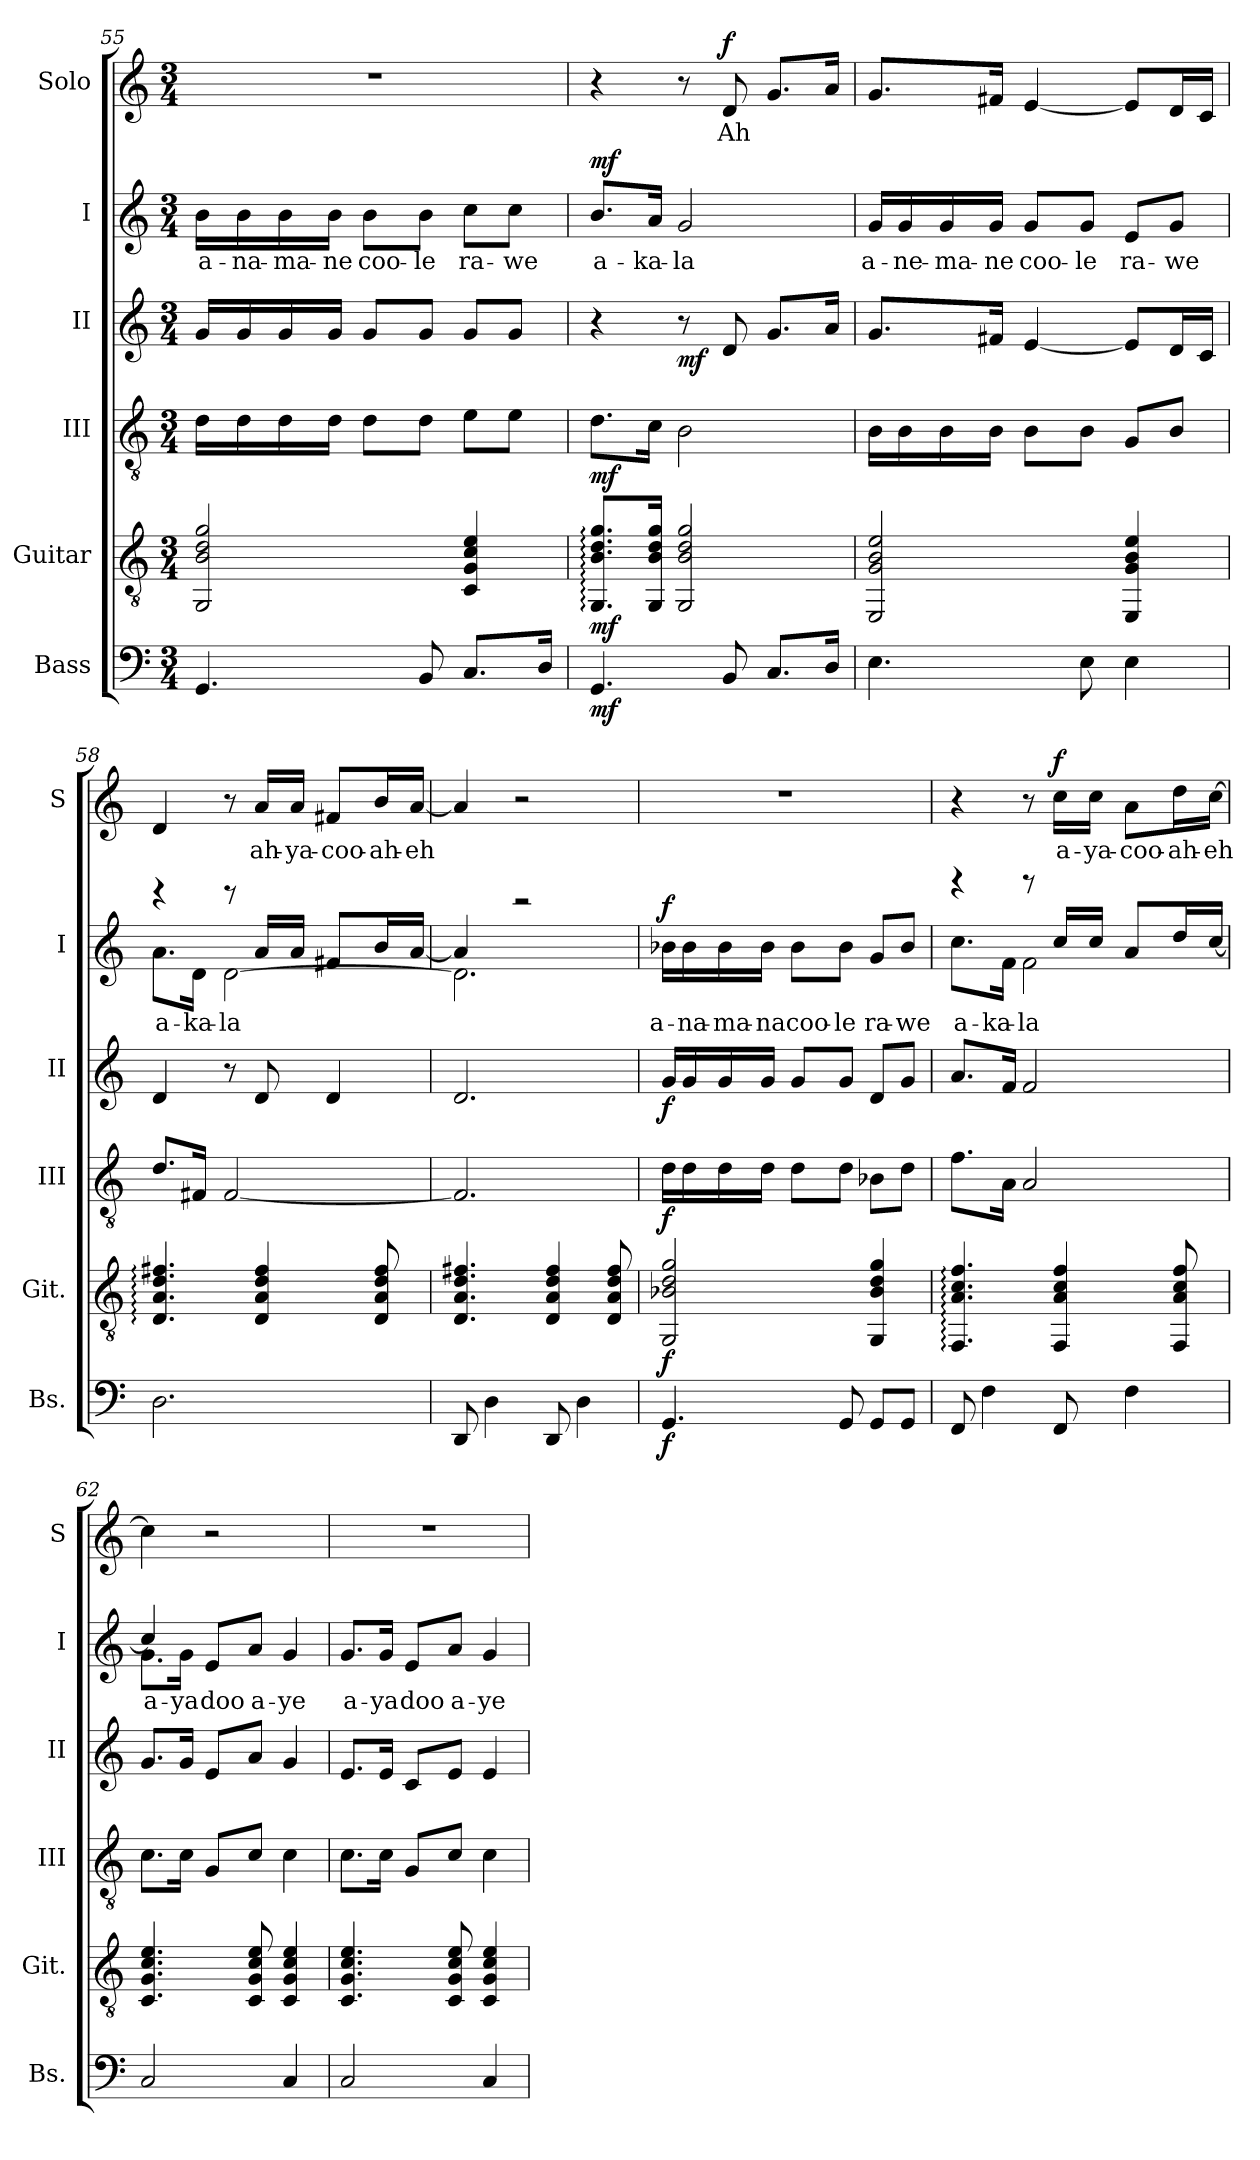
**kern	**dynam	**kern	**dynam	**kern	**dynam	**kern	**dynam	**kern	**text	**dynam	**kern	**text	**dynam
*part6	*part6	*part5	*part5	*part4	*part4	*part3	*part3	*part2	*part2	*part2	*part1	*part1	*part1
*staff6	*staff6	*staff5	*staff5	*staff4	*staff4	*staff3	*staff3	*staff2	*staff2	*staff2	*staff1	*staff1	*staff1
*I"Bass	*	*I"Guitar	*	*I"III	*	*I"II	*	*I"I	*	*	*I"Solo	*	*
*I'Bs.	*	*I'Git.	*	*I'III	*	*I'II	*	*I'I	*	*	*I'S	*	*
*clefF4	*	*clefGv2	*	*clefGv2	*	*clefG2	*	*clefG2	*	*	*clefG2	*	*
*ITrd7c12	*	*	*	*	*	*	*	*	*	*	*	*	*
*k[]	*	*k[]	*	*k[]	*	*k[]	*	*k[]	*	*	*k[]	*	*
*M3/4	*	*M3/4	*	*M3/4	*	*M3/4	*	*M3/4	*	*	*M3/4	*	*
=55	=55	=55	=55	=55	=55	=55	=55	=55	=55	=55	=55	=55	=55
!	!	!	!	!	!	!	!	!	!LO:LY:b	!	!	!	!
4.GGG/	.	2GG/ 2B/ 2d/ 2g/	.	16d\LL	.	16g/LL	.	16b\LL	a-	.	2.r	.	.
!	!	!	!	!	!	!	!	!	!LO:LY:b	!	!	!	!
.	.	.	.	16d\	.	16g/	.	16b\	-na-	.	.	.	.
!	!	!	!	!	!	!	!	!	!LO:LY:b	!	!	!	!
.	.	.	.	16d\	.	16g/	.	16b\	-ma-	.	.	.	.
!	!	!	!	!	!	!	!	!	!LO:LY:b	!	!	!	!
.	.	.	.	16d\JJ	.	16g/JJ	.	16b\JJ	-ne	.	.	.	.
!	!	!	!	!	!	!	!	!	!LO:LY:b	!	!	!	!
.	.	.	.	8d\L	.	8g/L	.	8b\L	coo-	.	.	.	.
!	!	!	!	!	!	!	!	!	!LO:LY:b	!	!	!	!
8BBB/	.	.	.	8d\J	.	8g/J	.	8b\J	-le	.	.	.	.
!	!	!	!	!	!	!	!	!	!LO:LY:b	!	!	!	!
8.CC/L	.	4C/ 4G/ 4c/ 4e/	.	8e\L	.	8g/L	.	8cc\L	ra-	.	.	.	.
!	!	!	!	!	!	!	!	!	!LO:LY:b	!	!	!	!
.	.	.	.	8e\J	.	8g/J	.	8cc\J	-we	.	.	.	.
16DD/Jk	.	.	.	.	.	.	.	.	.	.	.	.	.
=56	=56	=56	=56	=56	=56	=56	=56	=56	=56	=56	=56	=56	=56
!	!LO:DY:b	!	!LO:DY:b	!	!LO:DY:b	!	!	!	!LO:LY:b	!LO:DY:b	!	!	!
4.GGG/	mf	8.GG/: 8.B/: 8.d/: 8.g/:L	mf	8.d\L	mf	4r	.	8.b/L	a-	mf	4r	.	.
!	!	!	!	!	!	!	!	!	!LO:LY:b	!	!	!	!
.	.	16GG/ 16B/ 16d/ 16g/Jk	.	16c\Jk	.	.	.	16a/Jk	-ka-	.	.	.	.
!	!	!	!	!	!	!	!LO:DY:b	!	!LO:LY:b	!	!	!	!
.	.	2GG/ 2B/ 2d/ 2g/	.	2B\	.	8r	mf	2g/	-la	.	8r	.	.
!	!	!	!	!	!	!	!	!	!	!	!	!LO:LY:b	!LO:DY:b
8BBB/	.	.	.	.	.	8d/	.	.	.	.	8d/	Ah	f
8.CC/L	.	.	.	.	.	8.g/L	.	.	.	.	8.g/L	.	.
16DD/Jk	.	.	.	.	.	16a/Jk	.	.	.	.	16a/Jk	.	.
!!LO:LB:g=z
=57	=57	=57	=57	=57	=57	=57	=57	=57	=57	=57	=57	=57	=57
!	!	!	!	!	!	!	!	!	!LO:LY:b	!	!	!	!
4.EE\	.	2EE/ 2G/ 2B/ 2e/	.	16B\LL	.	8.g/L	.	16g/LL	a-	.	8.g/L	.	.
!	!	!	!	!	!	!	!	!	!LO:LY:b	!	!	!	!
.	.	.	.	16B\	.	.	.	16g/	-ne-	.	.	.	.
!	!	!	!	!	!	!	!	!	!LO:LY:b	!	!	!	!
.	.	.	.	16B\	.	.	.	16g/	-ma-	.	.	.	.
!	!	!	!	!	!	!	!	!	!LO:LY:b	!	!	!	!
.	.	.	.	16B\JJ	.	16f#X/Jk	.	16g/JJ	-ne	.	16f#X/Jk	.	.
!	!	!	!	!	!	!	!	!	!LO:LY:b	!	!	!	!
.	.	.	.	8B\L	.	[4e/	.	8g/L	coo-	.	[4e/	.	.
!	!	!	!	!	!	!	!	!	!LO:LY:b	!	!	!	!
8EE\	.	.	.	8B\J	.	.	.	8g/J	-le	.	.	.	.
!	!	!	!	!	!	!	!	!	!LO:LY:b	!	!	!	!
4EE\	.	4EE/ 4G/ 4B/ 4e/	.	8G/L	.	8e/L]	.	8e/L	ra-	.	8e/L]	.	.
!	!	!	!	!	!	!	!	!	!LO:LY:b	!	!	!	!
.	.	.	.	8B/J	.	16d/L	.	8g/J	-we	.	16d/L	.	.
.	.	.	.	.	.	16c/JJ	.	.	.	.	16c/JJ	.	.
=58	=58	=58	=58	=58	=58	=58	=58	=58	=58	=58	=58	=58	=58
!	!	!	!	!	!	!	!	!	!LO:LY:b	!	!	!	!
*	*	*	*	*	*	*	*	*^	*	*	*	*	*
2.DD\	.	4.D/: 4.A/: 4.d/: 4.f#X/:	.	8.d/L	.	4d/	.	8.a\L	4reee	a-	.	4d/	.	.
!	!	!	!	!	!	!	!	!	!	!LO:LY:b	!	!	!	!
.	.	.	.	16F#X/Jk	.	.	.	16d\Jk	.	-ka-	.	.	.	.
!	!	!	!	!	!	!	!	!	!	!LO:LY:b	!	!	!	!
.	.	.	.	[2F#/	.	8r	.	[2d\	8reee	-la	.	8r	.	.
!	!	!	!	!	!	!	!	!	!	!	!	!	!LO:LY:b	!
.	.	4D/ 4A/ 4d/ 4f#/	.	.	.	8d/	.	.	16a/LL	.	.	16a/LL	ah-	.
!	!	!	!	!	!	!	!	!	!	!	!	!	!LO:LY:b	!
.	.	.	.	.	.	.	.	.	16a/JJ	.	.	16a/JJ	-ya-	.
!	!	!	!	!	!	!	!	!	!	!	!	!	!LO:LY:b	!
.	.	.	.	.	.	4d/	.	.	8f#X/L	.	.	8f#X/L	-coo-	.
!	!	!	!	!	!	!	!	!	!	!	!	!	!LO:LY:b	!
.	.	8D/ 8A/ 8d/ 8f#/	.	.	.	.	.	.	16b/L	.	.	16b/L	-ah-	.
!	!	!	!	!	!	!	!	!	!	!	!	!	!LO:LY:b	!
.	.	.	.	.	.	.	.	.	[16a/JJ	.	.	[16a/JJ	-eh	.
=59	=59	=59	=59	=59	=59	=59	=59	=59	=59	=59	=59	=59	=59	=59
8DDD/	.	4.D/ 4.A/ 4.d/ 4.f#X/	.	2.F#/]	.	2.d/	.	2.d\]	4a/]	.	.	4a/]	.	.
4DD\	.	.	.	.	.	.	.	.	.	.	.	.	.	.
.	.	.	.	.	.	.	.	.	2rccc	.	.	2r	.	.
8DDD/	.	4D/ 4A/ 4d/ 4f#/	.	.	.	.	.	.	.	.	.	.	.	.
4DD\	.	.	.	.	.	.	.	.	.	.	.	.	.	.
.	.	8D/ 8A/ 8d/ 8f#/	.	.	.	.	.	.	.	.	.	.	.	.
*	*	*	*	*	*	*	*	*v	*v	*	*	*	*	*
=60	=60	=60	=60	=60	=60	=60	=60	=60	=60	=60	=60	=60	=60
!	!LO:DY:b	!	!LO:DY:b	!	!LO:DY:b	!	!LO:DY:b	!	!LO:LY:b	!LO:DY:b	!	!	!
4.GGG/	f	2GG/ 2B-X/ 2d/ 2g/	f	16d\LL	f	16g/LL	f	16b-X\LL	a-	f	2.r	.	.
!	!	!	!	!	!	!	!	!	!LO:LY:b	!	!	!	!
.	.	.	.	16d\	.	16g/	.	16b-\	-na-	.	.	.	.
!	!	!	!	!	!	!	!	!	!LO:LY:b	!	!	!	!
.	.	.	.	16d\	.	16g/	.	16b-\	-ma-	.	.	.	.
!	!	!	!	!	!	!	!	!	!LO:LY:b	!	!	!	!
.	.	.	.	16d\JJ	.	16g/JJ	.	16b-\JJ	-na	.	.	.	.
!	!	!	!	!	!	!	!	!	!LO:LY:b	!	!	!	!
.	.	.	.	8d\L	.	8g/L	.	8b-\L	coo-	.	.	.	.
!	!	!	!	!	!	!	!	!	!LO:LY:b	!	!	!	!
8GGG/	.	.	.	8d\J	.	8g/J	.	8b-\J	-le	.	.	.	.
!	!	!	!	!	!	!	!	!	!LO:LY:b	!	!	!	!
8GGG/L	.	4GG/ 4B-/ 4d/ 4g/	.	8B-X\L	.	8d/L	.	8g/L	ra-	.	.	.	.
!	!	!	!	!	!	!	!	!	!LO:LY:b	!	!	!	!
8GGG/J	.	.	.	8d\J	.	8g/J	.	8b-/J	-we	.	.	.	.
!!LO:PB:g=z
=61	=61	=61	=61	=61	=61	=61	=61	=61	=61	=61	=61	=61	=61
!	!	!	!	!	!	!	!	!	!LO:LY:b	!	!	!	!
*	*	*	*	*	*	*	*	*^	*	*	*	*	*
8FFF/	.	4.FF/: 4.A/: 4.c/: 4.f/:	.	8.f\L	.	8.a/L	.	8.cc\L	4rggg	a-	.	4r	.	.
4FF\	.	.	.	.	.	.	.	.	.	.	.	.	.	.
!	!	!	!	!	!	!	!	!	!	!LO:LY:b	!	!	!	!
.	.	.	.	16A\Jk	.	16f/Jk	.	16f\Jk	.	-ka-	.	.	.	.
!	!	!	!	!	!	!	!	!	!	!LO:LY:b	!	!	!	!
.	.	.	.	2A/	.	2f/	.	2f\	8rggg	-la	.	8r	.	.
!	!	!	!	!	!	!	!	!	!	!	!	!	!LO:LY:b	!LO:DY:b
8FFF/	.	4FF/ 4A/ 4c/ 4f/	.	.	.	.	.	.	16cc/LL	.	.	16cc\LL	a-	f
!	!	!	!	!	!	!	!	!	!	!	!	!	!LO:LY:b	!
.	.	.	.	.	.	.	.	.	16cc/JJ	.	.	16cc\JJ	-ya-	.
!	!	!	!	!	!	!	!	!	!	!	!	!	!LO:LY:b	!
4FF\	.	.	.	.	.	.	.	.	8a/L	.	.	8a\L	-coo-	.
!	!	!	!	!	!	!	!	!	!	!	!	!	!LO:LY:b	!
.	.	8FF/ 8A/ 8c/ 8f/	.	.	.	.	.	.	16dd/L	.	.	16dd\L	-ah-	.
!	!	!	!	!	!	!	!	!	!	!	!	!	!LO:LY:b	!
.	.	.	.	.	.	.	.	.	[16cc/JJ	.	.	[16cc\JJ	-eh	.
=62	=62	=62	=62	=62	=62	=62	=62	=62	=62	=62	=62	=62	=62	=62
!	!	!	!	!	!	!	!	!	!	!LO:LY:b	!	!	!	!
2CC/	.	4.C/ 4.G/ 4.c/ 4.e/	.	8.c\L	.	8.g/L	.	8.g\L	4cc/]	a-	.	4cc\]	.	.
!	!	!	!	!	!	!	!	!	!	!LO:LY:b	!	!	!	!
.	.	.	.	16c\Jk	.	16g/Jk	.	16g\Jk	.	-ya	.	.	.	.
!	!	!	!	!	!	!	!	!	!	!LO:LY:b	!	!	!	!
.	.	.	.	8G/L	.	8e/L	.	8e/L	2reeeyy	doo	.	2r	.	.
!	!	!	!	!	!	!	!	!	!	!LO:LY:b	!	!	!	!
.	.	8C/ 8G/ 8c/ 8e/	.	8c/J	.	8a/J	.	8a/J	.	a-	.	.	.	.
!	!	!	!	!	!	!	!	!	!	!LO:LY:b	!	!	!	!
4CC/	.	4C/ 4G/ 4c/ 4e/	.	4c\	.	4g/	.	4g/	.	-ye	.	.	.	.
*	*	*	*	*	*	*	*	*v	*v	*	*	*	*	*
=63	=63	=63	=63	=63	=63	=63	=63	=63	=63	=63	=63	=63	=63
!	!	!	!	!	!	!	!	!	!LO:LY:b	!	!	!	!
2CC/	.	4.C/ 4.G/ 4.c/ 4.e/	.	8.c\L	.	8.e/L	.	8.g/L	a-	.	2.r	.	.
!	!	!	!	!	!	!	!	!	!LO:LY:b	!	!	!	!
.	.	.	.	16c\Jk	.	16e/Jk	.	16g/Jk	-ya	.	.	.	.
!	!	!	!	!	!	!	!	!	!LO:LY:b	!	!	!	!
.	.	.	.	8G/L	.	8c/L	.	8e/L	doo	.	.	.	.
!	!	!	!	!	!	!	!	!	!LO:LY:b	!	!	!	!
.	.	8C/ 8G/ 8c/ 8e/	.	8c/J	.	8e/J	.	8a/J	a-	.	.	.	.
!	!	!	!	!	!	!	!	!	!LO:LY:b	!	!	!	!
4CC/	.	4C/ 4G/ 4c/ 4e/	.	4c\	.	4e/	.	4g/	-ye	.	.	.	.
=	=	=	=	=	=	=	=	=	=	=	=	=	=
*-	*-	*-	*-	*-	*-	*-	*-	*-	*-	*-	*-	*-	*-
